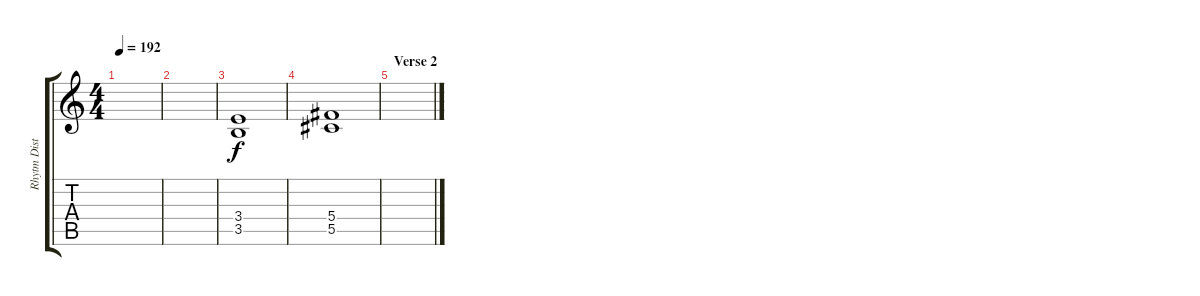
\track ("Rhytm Distortion" "Rhytm Dist") {instrument overdrivenguitar}
\staff {score tabs}
\tuning (Eb4 Bb3 Gb3 Db3 Ab2 Eb2) {hide}
\ts (4 4)
\tempo 192
\clef g2
\ks c
|
|
(3.4 3.5).1 |
(5.4 5.5).1 |
\section ("" "Verse 2")
